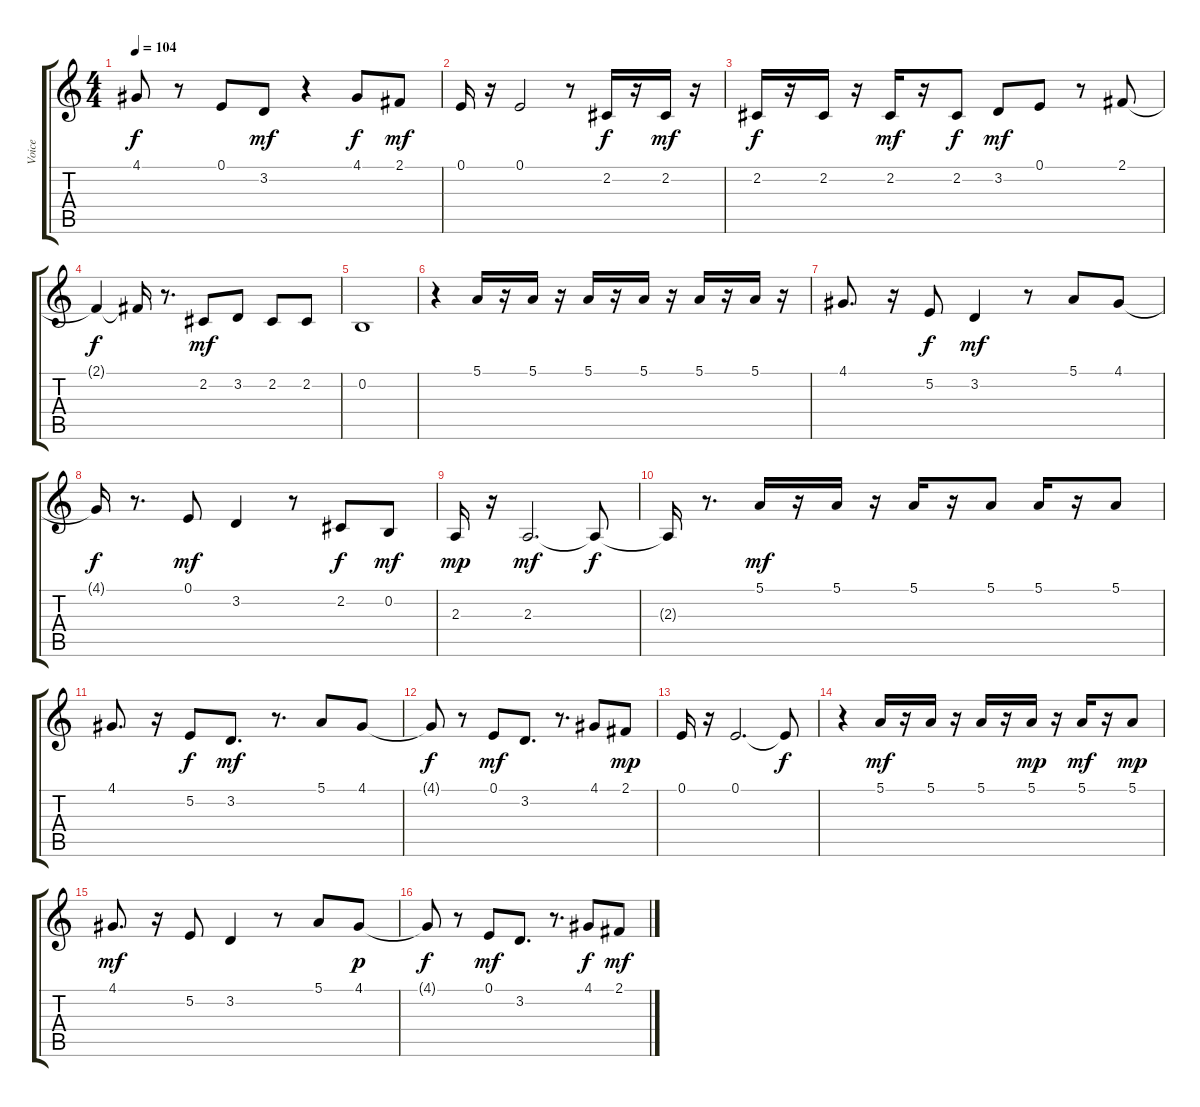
\track ("Voice" "Voice") {instrument clarinet}
\staff {score tabs}
\tuning (E4 B3 G3 D3 A2 E2) {hide}
\ts (4 4)
\tempo 104
\clef g2
\ks c
4.1{t}.8{dy f} r.8 0.1.8 3.2.8{dy mf} r.4 4.1.8{dy f} 2.1.8{dy mf} |
0.1.16 r.16 0.1.2 r.8 2.2.16{dy f} r.16 2.2.16{dy mf} r.16 |
2.2.16{dy f} r.16 2.2.16 r.16 2.2.16{dy mf} r.16 2.2.8{dy f} 3.2.8{dy mf} 0.1.8 r.8 2.1.8 |
2.1{t}.4{dy f} 2.1{t}.16 r.8{d} 2.2.8{dy mf} 3.2.8 2.2.8 2.2.8 |
0.2.1 |
r.4 5.1.16 r.16 5.1.16 r.16 5.1.16 r.16 5.1.16 r.16 5.1.16 r.16 5.1.16 r.16 |
4.1.8{d} r.16 5.2.8{dy f} 3.2.4{dy mf} r.8 5.1.8 4.1.8 |
4.1{t}.16{dy f} r.8{d} 0.1.8{dy mf} 3.2.4 r.8 2.2.8{dy f} 0.2.8{dy mf} |
2.3.16{dy mp} r.16 2.3.2{d dy mf} 2.3{t}.8{dy f} |
2.3{t}.16 r.8{d} 5.1.16{dy mf} r.16 5.1.16 r.16 5.1.16 r.16 5.1.8 5.1.16 r.16 5.1.8 |
4.1.8{d} r.16 5.2.8{dy f} 3.2.8{d dy mf} r.8{d} 5.1.8 4.1.8 |
4.1{t}.8{dy f} r.8 0.1.8{dy mf} 3.2.8{d} r.8{d} 4.1.8 2.1.8{dy mp} |
0.1.16 r.16 0.1.2{d} 0.1{t}.8{dy f} |
r.4 5.1.16{dy mf} r.16 5.1.16 r.16 5.1.16 r.16 5.1.16{dy mp} r.16 5.1.16{dy mf} r.16 5.1.8{dy mp} |
4.1.8{d dy mf} r.16 5.2.8 3.2.4 r.8 5.1.8 4.1.8{dy p} |
4.1{t}.8{dy f} r.8 0.1.8{dy mf} 3.2.8{d} r.8{d} 4.1.8{dy f} 2.1.8{dy mf}
